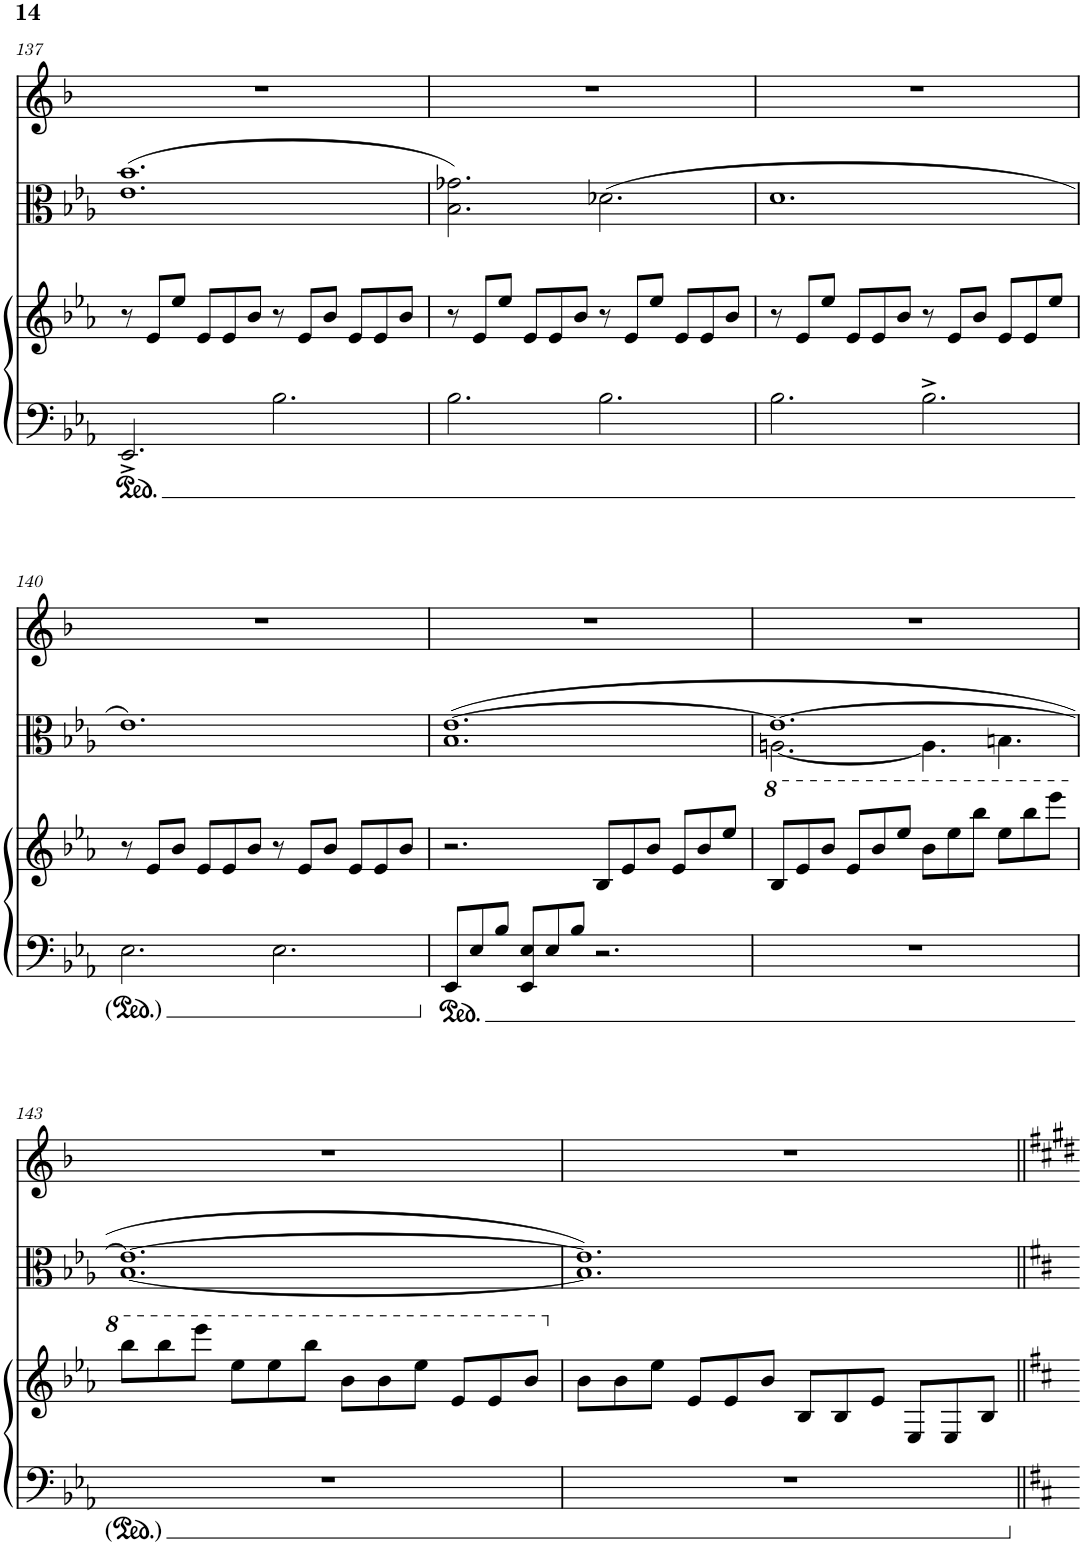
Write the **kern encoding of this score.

**kern	**kern	**kern	**kern
*part3	*part3	*part2	*part1
*staff4	*staff3	*staff2	*staff1
*I"Piano	*	*I"Viola	*I"Clarinet in Bb
*I'Pno	*	*I'Vla	*I'Cl
!!LO:PB:g=z
*clefF4	*clefG2	*clefC3	*clefG2
*	*	*	*Trd1c2
*k[b-e-a-]	*k[b-e-a-]	*k[b-e-a-]	*k[b-]
*M12/8	*M12/8	*M12/8	*M12/8
=137	=137	=137	=137
2.EE-^/	8r	(1.e- 1.b-	1.r
.	8e-/L	.	.
.	8ee-/J	.	.
.	8e-/L	.	.
.	8e-/	.	.
.	8b-/J	.	.
2.B-\	8r	.	.
.	8e-/L	.	.
.	8b-/J	.	.
.	8e-/L	.	.
.	8e-/	.	.
.	8b-/J	.	.
=138	=138	=138	=138
2.B-\	8r	2.B-\ 2.g-X\)	1.r
.	8e-/L	.	.
.	8ee-/J	.	.
.	8e-/L	.	.
.	8e-/	.	.
.	8b-/J	.	.
2.B-\	8r	(2.d-X\	.
.	8e-/L	.	.
.	8ee-/J	.	.
.	8e-/L	.	.
.	8e-/	.	.
.	8b-/J	.	.
=139	=139	=139	=139
2.B-\	8r	1.d	1.r
.	8e-/L	.	.
.	8ee-/J	.	.
.	8e-/L	.	.
.	8e-/	.	.
.	8b-/J	.	.
2.B-^\	8r	.	.
.	8e-/L	.	.
.	8b-/J	.	.
.	8e-/L	.	.
.	8e-/	.	.
.	8ee-/J	.	.
!!LO:LB:g=z
=140	=140	=140	=140
2.E-\	8r	1.e-)	1.r
.	8e-/L	.	.
.	8b-/J	.	.
.	8e-/L	.	.
.	8e-/	.	.
.	8b-/J	.	.
2.E-\	8r	.	.
.	8e-/L	.	.
.	8b-/J	.	.
.	8e-/L	.	.
.	8e-/	.	.
.	8b-/J	.	.
=141	=141	=141	=141
*	*	*^	*
8EE-/L	2.r	([1.e-	1.B-	1.r
8E-/	.	.	.	.
8B-/J	.	.	.	.
8EE-/ 8E-/L	.	.	.	.
8E-/	.	.	.	.
8B-/J	.	.	.	.
2.r	8B-/L	.	.	.
.	8e-/	.	.	.
.	8b-/J	.	.	.
.	8e-/L	.	.	.
.	8b-/	.	.	.
.	8ee-/J	.	.	.
=142	=142	=142	=142	=142
*	*8va	*	*	*
1.r	8b-/L	1.e-_	[2.An\	1.r
.	8ee-/	.	.	.
.	8bb-/J	.	.	.
.	8ee-/L	.	.	.
.	8bb-/	.	.	.
.	8eee-/J	.	.	.
.	8bb-\L	.	4.A\]	.
.	8eee-\	.	.	.
.	8bbb-\J	.	.	.
.	8eee-\L	.	4.Bn\	.
.	8bbb-\	.	.	.
.	8eeee-\J	.	.	.
!!LO:LB:g=z
=143	=143	=143	=143	=143
1.r	8bbb-\L	1.e-_	[1.B-	1.r
.	8bbb-\	.	.	.
.	8eeee-\J	.	.	.
.	8eee-\L	.	.	.
.	8eee-\	.	.	.
.	8bbb-\J	.	.	.
.	8bb-\L	.	.	.
.	8bb-\	.	.	.
.	8eee-\J	.	.	.
.	8ee-/L	.	.	.
.	8ee-/	.	.	.
.	8bb-/J	.	.	.
=144	=144	=144	=144	=144
*	*X8va	*	*	*
1.r	8b-\L	1.e-])	1.B-]	1.r
.	8b-\	.	.	.
.	8ee-\J	.	.	.
.	8e-/L	.	.	.
.	8e-/	.	.	.
.	8b-/J	.	.	.
.	8B-/L	.	.	.
.	8B-/	.	.	.
.	8e-/J	.	.	.
.	8E-/L	.	.	.
.	8E-/	.	.	.
.	8B-/J	.	.	.
*	*	*v	*v	*
=||	=||	=||	=||
*-	*-	*-	*-
